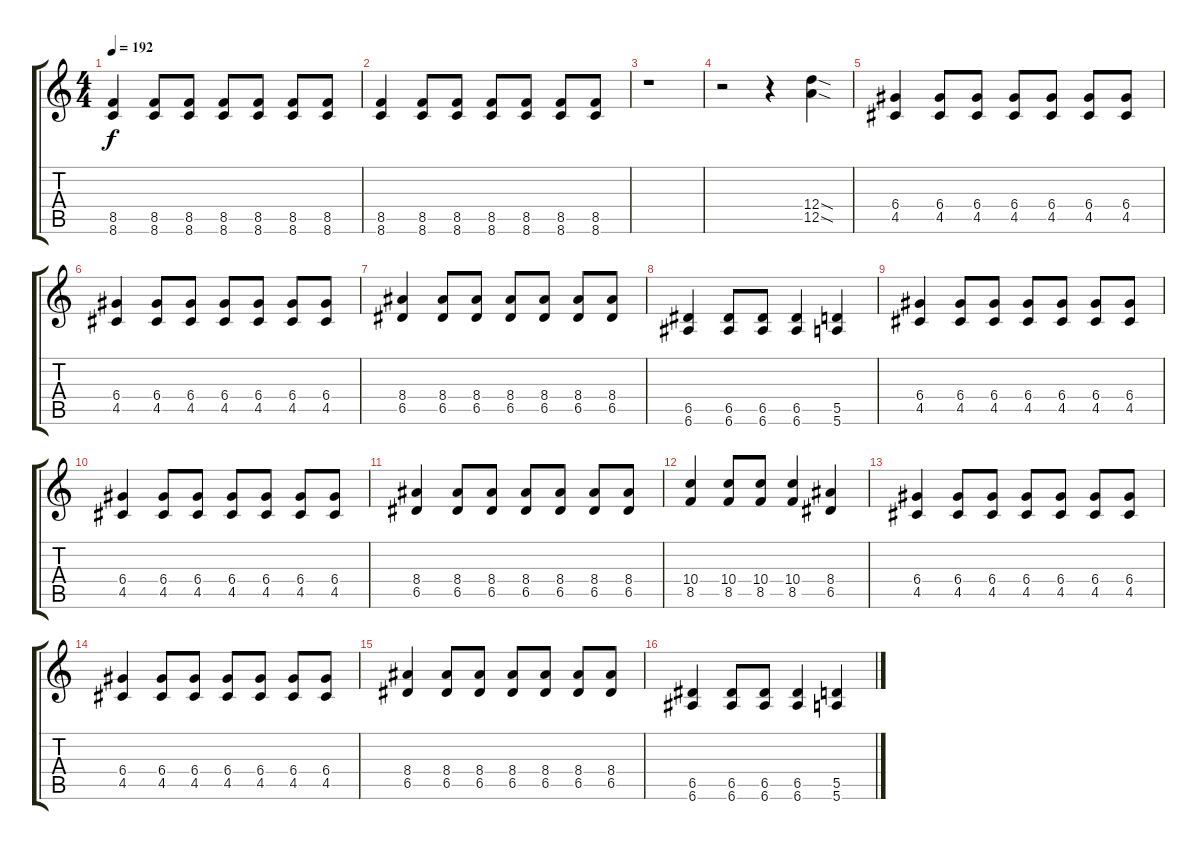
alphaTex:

\track "" {instrument distortionguitar}
\staff {score tabs}
\tuning (E4 B3 G3 D3 A2 E2) {hide}
\ts (4 4)
\tempo 192
\clef g2
\ks c
(8.5 8.6).4{txt "" dy f} (8.5 8.6).8 (8.5 8.6).8 (8.5 8.6).8 (8.5 8.6).8 (8.5 8.6).8 (8.5 8.6).8 |
(8.5 8.6).4 (8.5 8.6).8 (8.5 8.6).8 (8.5 8.6).8 (8.5 8.6).8 (8.5 8.6).8{txt ""} (8.5 8.6).8 |
r.1 |
r.2{txt ""} r.4 (12.4{sod} 12.5{sod}).4 |
(6.4 4.5).4 (6.4 4.5).8 (6.4 4.5).8 (6.4 4.5).8 (6.4 4.5).8 (6.4 4.5).8 (6.4 4.5).8 |
(6.4 4.5).4{txt ""} (6.4 4.5).8 (6.4 4.5).8 (6.4 4.5).8 (6.4 4.5).8 (6.4 4.5).8 (6.4 4.5).8 |
(8.4 6.5).4 (8.4 6.5).8 (8.4 6.5).8 (8.4 6.5).8 (8.4 6.5).8 (8.4 6.5).8 (8.4 6.5).8 |
(6.5 6.6).4 (6.5 6.6).8 (6.5 6.6).8{txt ""} (6.5 6.6).4 (5.5 5.6).4 |
(6.4 4.5).4 (6.4 4.5).8 (6.4 4.5).8 (6.4 4.5).8 (6.4 4.5).8 (6.4 4.5).8 (6.4 4.5).8 |
(6.4 4.5).4{txt ""} (6.4 4.5).8 (6.4 4.5).8 (6.4 4.5).8 (6.4 4.5).8 (6.4 4.5).8 (6.4 4.5).8 |
(8.4 6.5).4 (8.4 6.5).8 (8.4 6.5).8 (8.4 6.5).8 (8.4 6.5).8 (8.4 6.5).8 (8.4 6.5).8 |
(10.4 8.5).4 (10.4 8.5).8 (10.4 8.5).8{txt ""} (10.4 8.5).4 (8.4 6.5).4 |
(6.4 4.5).4 (6.4 4.5).8 (6.4 4.5).8 (6.4 4.5).8 (6.4 4.5).8 (6.4 4.5).8 (6.4 4.5).8 |
(6.4 4.5).4{txt ""} (6.4 4.5).8 (6.4 4.5).8 (6.4 4.5).8 (6.4 4.5).8 (6.4 4.5).8 (6.4 4.5).8 |
(8.4 6.5).4 (8.4 6.5).8 (8.4 6.5).8 (8.4 6.5).8 (8.4 6.5).8 (8.4 6.5).8 (8.4 6.5).8 |
(6.5 6.6).4 (6.5 6.6).8 (6.5 6.6).8 (6.5 6.6).4{txt ""} (5.5 5.6).4
